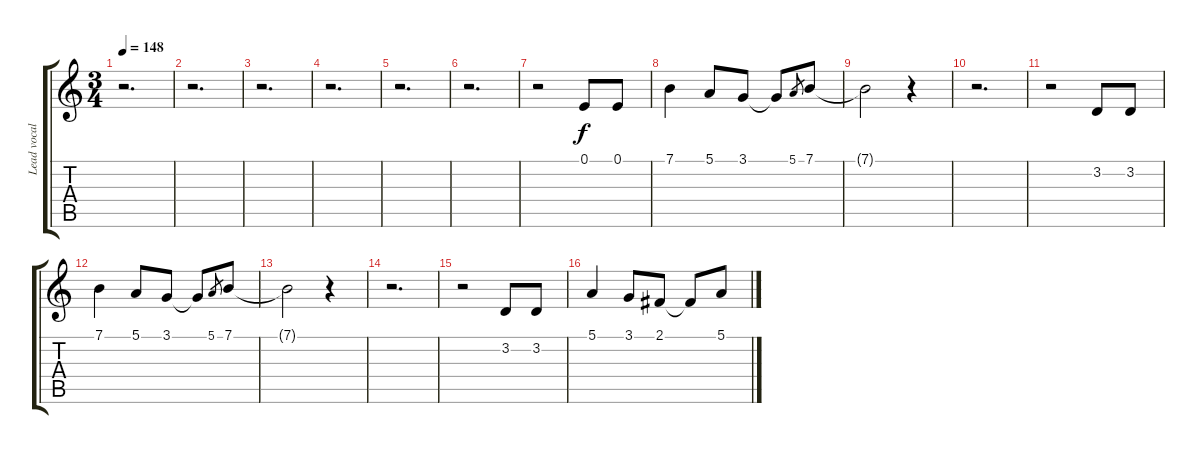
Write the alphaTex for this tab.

\track ("Lead vocals" "Lead vocal") {instrument tenorsax}
\staff {score tabs}
\tuning (E4 B3 G3 D3 A2 E2) {hide}
\ts (3 4)
\tempo 148
\clef g2
\ks c
r.2{d dy f} |
r.2{d} |
r.2{d} |
r.2{d} |
r.2{d} |
r.2{d} |
r.2 0.1.8 0.1.8 |
7.1.4 5.1.8 3.1.8 3.1{t}.8 5.1.8{gr} 7.1.8 |
7.1{t}.2 r.4 |
r.2{d} |
r.2 3.2.8 3.2.8 |
7.1.4 5.1.8 3.1.8 3.1{t}.8 5.1.8{gr} 7.1.8 |
7.1{t}.2 r.4 |
r.2{d} |
r.2 3.2.8 3.2.8 |
5.1.4 3.1.8 2.1.8 2.1{t}.8 5.1.8
